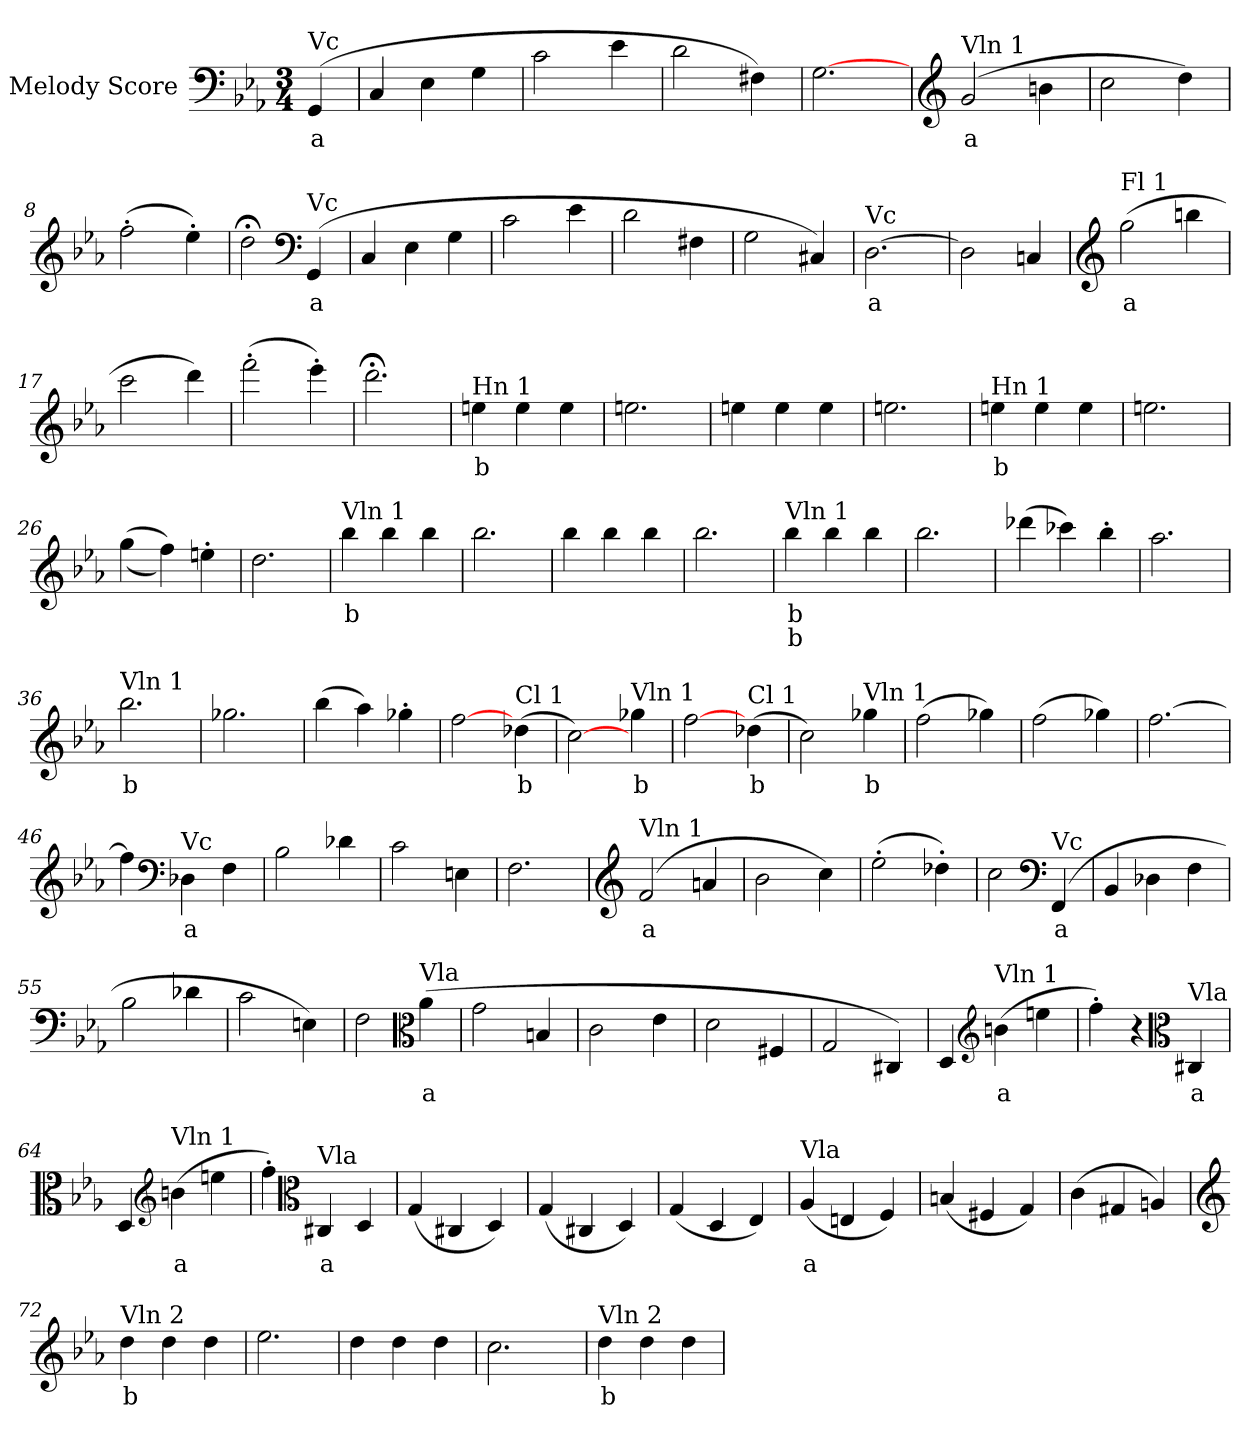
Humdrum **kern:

**kern	**text	**text
*part1	*part1	*part1
*staff1	*staff1	*staff1
*I"Melody Score	*	*
*clefF4	*	*
*k[b-e-a-]	*	*
*M3/4	*	*
*MM288	*	*
=1	=1	=1
!LO:TX:a:t=Vc	!	!
!	!LO:LY:b:color=#FF0000	!
(4GG/	a	.
=2	=2	=2
4C/	.	.
4E-\	.	.
4G\	.	.
=3	=3	=3
2c\	.	.
4e-\	.	.
=4	=4	=4
2d\	.	.
4F#X\)	.	.
=5	=5	=5
[2.G\	.	.
=6	=6	=6
*clefG2	*	*
!LO:TX:a:t=Vln 1	!	!
!	!LO:LY:b:color=#FF0000	!
(2g/	a	.
4bn\	.	.
=7	=7	=7
2cc\	.	.
4dd\)	.	.
=8	=8	=8
(2ff'\	.	.
4ee-'\)	.	.
=9	=9	=9
2dd;<\	.	.
*clefF4	*	*
!LO:TX:a:t=Vc	!	!
!	!LO:LY:b:color=#FF0000	!
(4GG/	a	.
=10	=10	=10
4C/	.	.
4E-\	.	.
4G\	.	.
=11	=11	=11
2c\	.	.
4e-\	.	.
=12	=12	=12
2d\	.	.
4F#X\	.	.
=13	=13	=13
2G\	.	.
4C#X/)	.	.
=14	=14	=14
!LO:TX:a:t=Vc	!	!
!	!LO:LY:b:color=#FF0000	!
[2.D\	a	.
=15	=15	=15
2D\]	.	.
4Cn/	.	.
=16	=16	=16
*clefG2	*	*
!LO:TX:a:t=Fl 1	!	!
!	!LO:LY:b:color=#FF0000	!
(2gg\	a	.
4bbn\	.	.
=17	=17	=17
2ccc\	.	.
4ddd\)	.	.
=18	=18	=18
(2fff'\	.	.
4eee-'\)	.	.
=19	=19	=19
2.ddd;<\	.	.
=20	=20	=20
!LO:TX:a:t=Hn 1	!	!
!	!LO:LY:b:color=#FF0000	!
4ee\	b	.
4ee\	.	.
4ee\	.	.
=21	=21	=21
2.ee\	.	.
=22	=22	=22
4ee\	.	.
4ee\	.	.
4ee\	.	.
=23	=23	=23
2.ee\	.	.
=24	=24	=24
!LO:TX:a:t=Hn 1	!	!
!	!LO:LY:b:color=#FF0000	!
4ee\	b	.
4ee\	.	.
4ee\	.	.
=25	=25	=25
2.ee\	.	.
=26	=26	=26
((4gg\	.	.
4ff\))	.	.
4ee'\	.	.
=27	=27	=27
2.dd\	.	.
=28	=28	=28
!LO:TX:a:t=Vln 1	!	!
!	!LO:LY:color=#FF0000	!
4bb-\	b	.
4bb-\	.	.
4bb-\	.	.
=29	=29	=29
2.bb-\	.	.
=30	=30	=30
4bb-\	.	.
4bb-\	.	.
4bb-\	.	.
=31	=31	=31
2.bb-\	.	.
=32	=32	=32
!LO:TX:a:t=Vln 1	!	!
!	!LO:LY:color=#FF0000	!LO:LY:color=#FF0000
4bb-\	b	b
4bb-\	.	.
4bb-\	.	.
=33	=33	=33
2.bb-\	.	.
=34	=34	=34
(4ddd-X\	.	.
4ccc-X\)	.	.
4bb-'\	.	.
=35	=35	=35
2.aa-\	.	.
=36	=36	=36
!LO:TX:a:t=Vln 1	!	!
!	!LO:LY:b:color=#FF0000	!
2.bb-\	b	.
=37	=37	=37
2.gg-X\	.	.
=38	=38	=38
(4bb-\	.	.
4aa-\)	.	.
4gg-X'\	.	.
=39	=39	=39
[2ff\	.	.
!LO:TX:a:t=Cl 1	!	!
!	!LO:LY:b:color=#FF0000	!
(4dd-X\	b	.
=40	=40	=40
[2cc\)	.	.
!LO:TX:a:t=Vln 1	!	!
!	!LO:LY:b:color=#FF0000	!
4gg-X\	b	.
=41	=41	=41
[2ff\	.	.
!LO:TX:a:t=Cl 1	!	!
!	!LO:LY:b:color=#FF0000	!
(4dd-X\	b	.
=42	=42	=42
2cc\)	.	.
!LO:TX:a:t=Vln 1	!	!
!	!LO:LY:b:color=#FF0000	!
4gg-X\	b	.
=43	=43	=43
(2ff\	.	.
4gg-X\)	.	.
=44	=44	=44
(2ff\	.	.
4gg-X\)	.	.
=45	=45	=45
[2.ff\	.	.
=46	=46	=46
4ff\]	.	.
*clefF4	*	*
!LO:TX:a:t=Vc	!	!
!	!LO:LY:b:color=#FF0000	!
4D-X\	a	.
4F\	.	.
=47	=47	=47
2B-\	.	.
4d-X\	.	.
=48	=48	=48
2c\	.	.
4En\	.	.
=49	=49	=49
2.F\	.	.
=50	=50	=50
*clefG2	*	*
!LO:TX:a:t=Vln 1	!	!
!	!LO:LY:b:color=#FF0000	!
(2f/	a	.
4an/	.	.
=51	=51	=51
2b-\	.	.
4cc\)	.	.
=52	=52	=52
(2ee-'\	.	.
4dd-X'\)	.	.
=53	=53	=53
2cc\	.	.
*clefF4	*	*
!LO:TX:a:t=Vc	!	!
!	!LO:LY:b:color=#FF0000	!
(4FF/	a	.
=54	=54	=54
4BB-/	.	.
4D-X\	.	.
4F\	.	.
=55	=55	=55
2B-\	.	.
4d-X\	.	.
=56	=56	=56
2c\	.	.
4En\)	.	.
=57	=57	=57
2F\	.	.
*clefC3	*	*
!LO:TX:a:t=Vla	!	!
!	!LO:LY:b:color=#FF0000	!
(4a-\	a	.
=58	=58	=58
2g\	.	.
4Bn/	.	.
=59	=59	=59
2c\	.	.
4e-\	.	.
=60	=60	=60
2d\	.	.
4F#X/	.	.
=61	=61	=61
2G/	.	.
4C#X/)	.	.
=62	=62	=62
4D/	.	.
*clefG2	*	*
!LO:TX:a:t=Vln 1	!	!
!	!LO:LY:b:color=#FF0000	!
(4bn\	a	.
4een\	.	.
=63	=63	=63
4ff'\)	.	.
4r	.	.
*clefC3	*	*
!LO:TX:a:t=Vla	!	!
!	!LO:LY:b:color=#FF0000	!
4C#X/	a	.
=64	=64	=64
4D/	.	.
*clefG2	*	*
!LO:TX:a:t=Vln 1	!	!
!	!LO:LY:b:color=#FF0000	!
(4bn\	a	.
4een\	.	.
=65	=65	=65
4ff'\)	.	.
*clefC3	*	*
!LO:TX:a:t=Vla	!	!
!	!LO:LY:b:color=#FF0000	!
4C#X/	a	.
4D/	.	.
=66	=66	=66
(4G/	.	.
4C#X/	.	.
4D/)	.	.
=67	=67	=67
(4G/	.	.
4C#X/	.	.
4D/)	.	.
=68	=68	=68
(4G/	.	.
4D/	.	.
4E-/)	.	.
=69	=69	=69
!LO:TX:a:t=Vla	!	!
!	!LO:LY:b:color=#FF0000	!
(4A-/	a	.
4En/	.	.
4F/)	.	.
=70	=70	=70
(4Bn/	.	.
4F#X/	.	.
4G/)	.	.
=71	=71	=71
(4c\	.	.
4G#X/	.	.
4An/)	.	.
=72	=72	=72
*clefG2	*	*
!LO:TX:a:t=Vln 2	!	!
!	!LO:LY:b:color=#FF0000	!
4dd\	b	.
4dd\	.	.
4dd\	.	.
=73	=73	=73
2.ee-\	.	.
=74	=74	=74
4dd\	.	.
4dd\	.	.
4dd\	.	.
=75	=75	=75
2.cc\	.	.
=76	=76	=76
!LO:TX:a:t=Vln 2	!	!
!	!LO:LY:b:color=#FF0000	!
4dd\	b	.
4dd\	.	.
4dd\	.	.
=	=	=
*-	*-	*-
